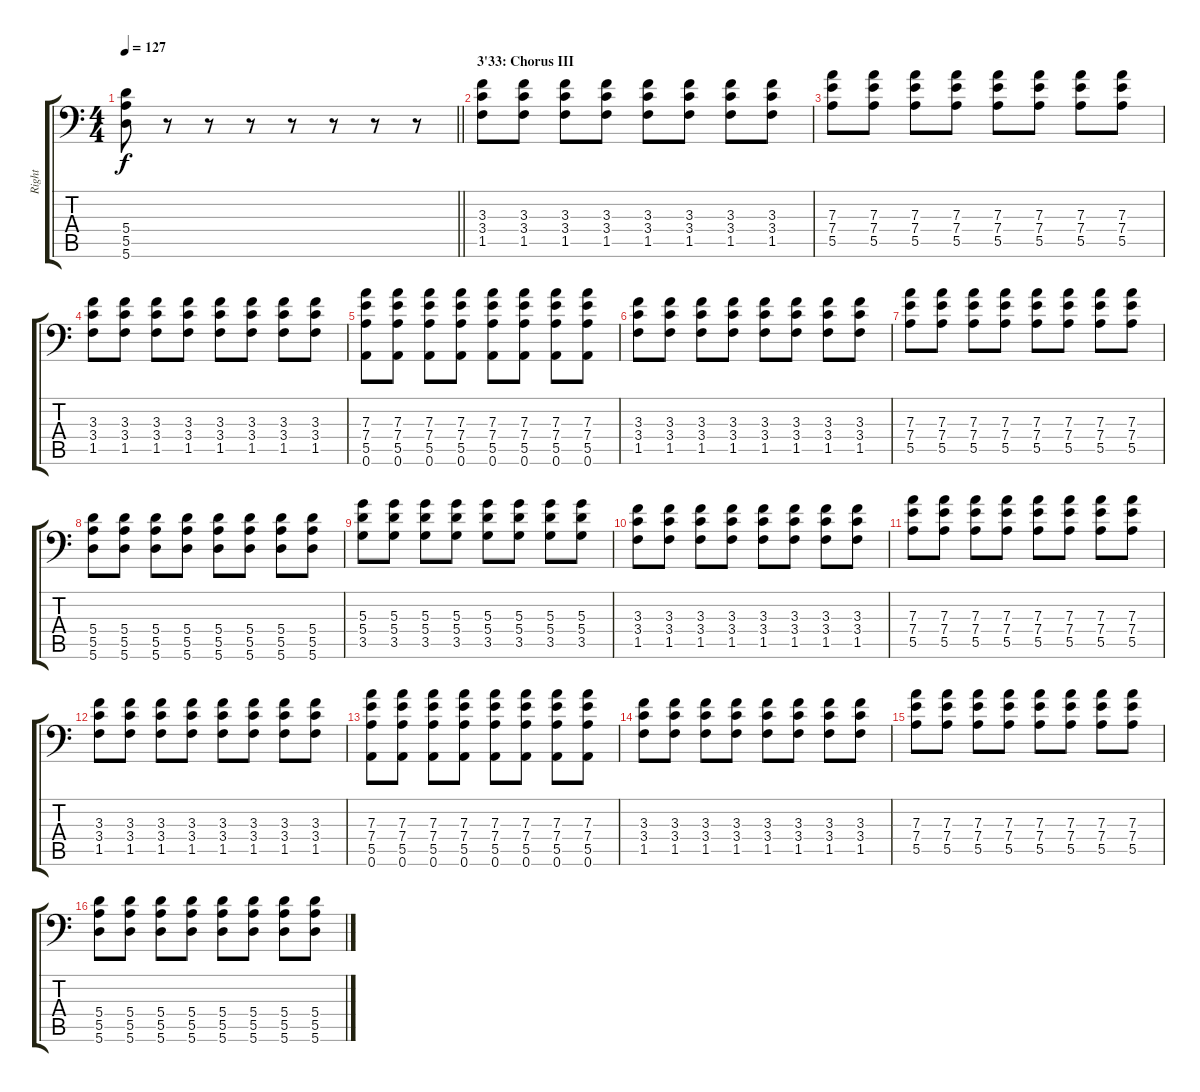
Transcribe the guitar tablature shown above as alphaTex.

\track ("Right" "Right") {instrument distortionguitar}
\staff {score tabs}
\tuning (B3 Gb3 D3 A2 E2 A1) {hide}
\ts (4 4)
\tempo 127
\clef f4
\barLineRight lightlight
\ks c
(5.4 5.5 5.6).8{dy f} r.8 r.8 r.8 r.8 r.8 r.8 r.8 |
\section ("" "3'33: Chorus III")
(3.3 3.4 1.5).8 (3.3 3.4 1.5).8 (3.3 3.4 1.5).8 (3.3 3.4 1.5).8 (3.3 3.4 1.5).8 (3.3 3.4 1.5).8 (3.3 3.4 1.5).8 (3.3 3.4 1.5).8 |
(7.3 7.4 5.5).8 (7.3 7.4 5.5).8 (7.3 7.4 5.5).8 (7.3 7.4 5.5).8 (7.3 7.4 5.5).8 (7.3 7.4 5.5).8 (7.3 7.4 5.5).8 (7.3 7.4 5.5).8 |
(3.3 3.4 1.5).8 (3.3 3.4 1.5).8 (3.3 3.4 1.5).8 (3.3 3.4 1.5).8 (3.3 3.4 1.5).8 (3.3 3.4 1.5).8 (3.3 3.4 1.5).8 (3.3 3.4 1.5).8 |
(7.3 7.4 5.5 0.6).8 (7.3 7.4 5.5 0.6).8 (7.3 7.4 5.5 0.6).8 (7.3 7.4 5.5 0.6).8 (7.3 7.4 5.5 0.6).8 (7.3 7.4 5.5 0.6).8 (7.3 7.4 5.5 0.6).8 (7.3 7.4 5.5 0.6).8 |
(3.3 3.4 1.5).8 (3.3 3.4 1.5).8 (3.3 3.4 1.5).8 (3.3 3.4 1.5).8 (3.3 3.4 1.5).8 (3.3 3.4 1.5).8 (3.3 3.4 1.5).8 (3.3 3.4 1.5).8 |
(7.3 7.4 5.5).8 (7.3 7.4 5.5).8 (7.3 7.4 5.5).8 (7.3 7.4 5.5).8 (7.3 7.4 5.5).8 (7.3 7.4 5.5).8 (7.3 7.4 5.5).8 (7.3 7.4 5.5).8 |
(5.4 5.5 5.6).8 (5.4 5.5 5.6).8 (5.4 5.5 5.6).8 (5.4 5.5 5.6).8 (5.4 5.5 5.6).8 (5.4 5.5 5.6).8 (5.4 5.5 5.6).8 (5.4 5.5 5.6).8 |
(5.3 5.4 3.5).8 (5.3 5.4 3.5).8 (5.3 5.4 3.5).8 (5.3 5.4 3.5).8 (5.3 5.4 3.5).8 (5.3 5.4 3.5).8 (5.3 5.4 3.5).8 (5.3 5.4 3.5).8 |
(3.3 3.4 1.5).8 (3.3 3.4 1.5).8 (3.3 3.4 1.5).8 (3.3 3.4 1.5).8 (3.3 3.4 1.5).8 (3.3 3.4 1.5).8 (3.3 3.4 1.5).8 (3.3 3.4 1.5).8 |
(7.3 7.4 5.5).8 (7.3 7.4 5.5).8 (7.3 7.4 5.5).8 (7.3 7.4 5.5).8 (7.3 7.4 5.5).8 (7.3 7.4 5.5).8 (7.3 7.4 5.5).8 (7.3 7.4 5.5).8 |
(3.3 3.4 1.5).8 (3.3 3.4 1.5).8 (3.3 3.4 1.5).8 (3.3 3.4 1.5).8 (3.3 3.4 1.5).8 (3.3 3.4 1.5).8 (3.3 3.4 1.5).8 (3.3 3.4 1.5).8 |
(7.3 7.4 5.5 0.6).8 (7.3 7.4 5.5 0.6).8 (7.3 7.4 5.5 0.6).8 (7.3 7.4 5.5 0.6).8 (7.3 7.4 5.5 0.6).8 (7.3 7.4 5.5 0.6).8 (7.3 7.4 5.5 0.6).8 (7.3 7.4 5.5 0.6).8 |
(3.3 3.4 1.5).8 (3.3 3.4 1.5).8 (3.3 3.4 1.5).8 (3.3 3.4 1.5).8 (3.3 3.4 1.5).8 (3.3 3.4 1.5).8 (3.3 3.4 1.5).8 (3.3 3.4 1.5).8 |
(7.3 7.4 5.5).8 (7.3 7.4 5.5).8 (7.3 7.4 5.5).8 (7.3 7.4 5.5).8 (7.3 7.4 5.5).8 (7.3 7.4 5.5).8 (7.3 7.4 5.5).8 (7.3 7.4 5.5).8 |
(5.4 5.5 5.6).8 (5.4 5.5 5.6).8 (5.4 5.5 5.6).8 (5.4 5.5 5.6).8 (5.4 5.5 5.6).8 (5.4 5.5 5.6).8 (5.4 5.5 5.6).8 (5.4 5.5 5.6).8
